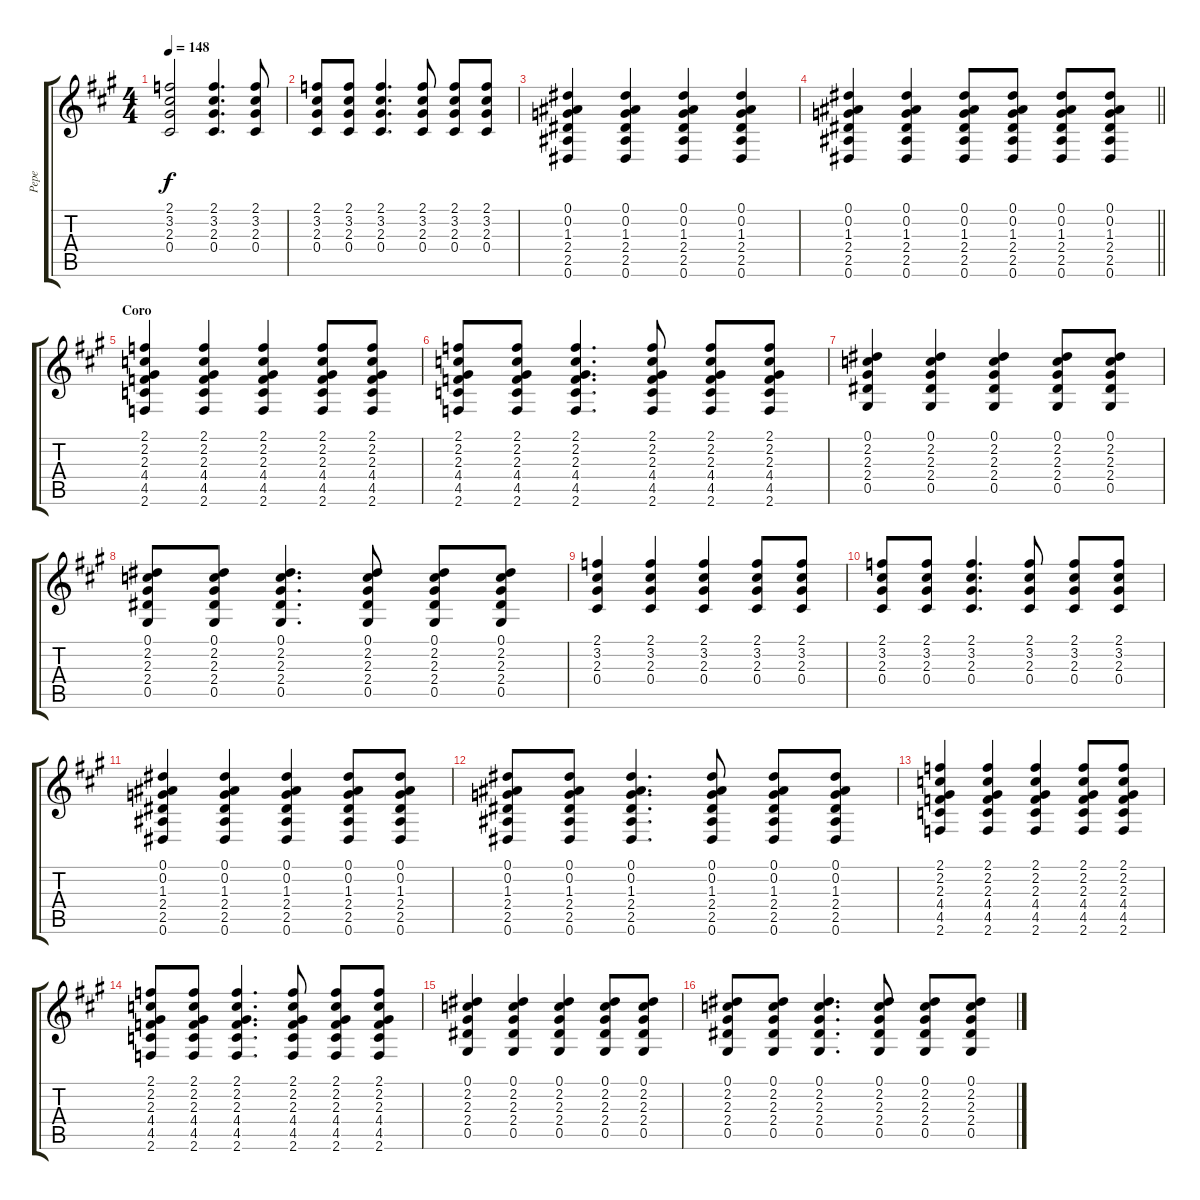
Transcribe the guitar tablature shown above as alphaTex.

\track ("Pepe" "Pepe") {instrument distortionguitar}
\staff {score tabs}
\tuning (Eb4 Bb3 Gb3 Db3 Ab2 Eb2) {hide}
\ts (4 4)
\tempo 148
\clef g2
\ks a
(2.1 3.2 2.3 0.4).2{dy f} (2.1 3.2 2.3 0.4).4{d} (2.1 3.2 2.3 0.4).8 |
(2.1 3.2 2.3 0.4).8 (2.1 3.2 2.3 0.4).8 (2.1 3.2 2.3 0.4).4{d} (2.1 3.2 2.3 0.4).8 (2.1 3.2 2.3 0.4).8 (2.1 3.2 2.3 0.4).8 |
(0.1 0.2 1.3 2.4 2.5 0.6).4 (0.1 0.2 1.3 2.4 2.5 0.6).4 (0.1 0.2 1.3 2.4 2.5 0.6).4 (0.1 0.2 1.3 2.4 2.5 0.6).4 |
\barLineRight lightlight
(0.1 0.2 1.3 2.4 2.5 0.6).4 (0.1 0.2 1.3 2.4 2.5 0.6).4 (0.1 0.2 1.3 2.4 2.5 0.6).8 (0.1 0.2 1.3 2.4 2.5 0.6).8 (0.1 0.2 1.3 2.4 2.5 0.6).8 (0.1 0.2 1.3 2.4 2.5 0.6).8 |
\section ("" "Coro")
(2.1 2.2 2.3 4.4 4.5 2.6).4 (2.1 2.2 2.3 4.4 4.5 2.6).4 (2.1 2.2 2.3 4.4 4.5 2.6).4 (2.1 2.2 2.3 4.4 4.5 2.6).8 (2.1 2.2 2.3 4.4 4.5 2.6).8 |
(2.1 2.2 2.3 4.4 4.5 2.6).8 (2.1 2.2 2.3 4.4 4.5 2.6).8 (2.1 2.2 2.3 4.4 4.5 2.6).4{d} (2.1 2.2 2.3 4.4 4.5 2.6).8 (2.1 2.2 2.3 4.4 4.5 2.6).8 (2.1 2.2 2.3 4.4 4.5 2.6).8 |
(0.1 2.2 2.3 2.4 0.5).4 (0.1 2.2 2.3 2.4 0.5).4 (0.1 2.2 2.3 2.4 0.5).4 (0.1 2.2 2.3 2.4 0.5).8 (0.1 2.2 2.3 2.4 0.5).8 |
(0.1 2.2 2.3 2.4 0.5).8 (0.1 2.2 2.3 2.4 0.5).8 (0.1 2.2 2.3 2.4 0.5).4{d} (0.1 2.2 2.3 2.4 0.5).8 (0.1 2.2 2.3 2.4 0.5).8 (0.1 2.2 2.3 2.4 0.5).8 |
(2.1 3.2 2.3 0.4).4 (2.1 3.2 2.3 0.4).4 (2.1 3.2 2.3 0.4).4 (2.1 3.2 2.3 0.4).8 (2.1 3.2 2.3 0.4).8 |
(2.1 3.2 2.3 0.4).8 (2.1 3.2 2.3 0.4).8 (2.1 3.2 2.3 0.4).4{d} (2.1 3.2 2.3 0.4).8 (2.1 3.2 2.3 0.4).8 (2.1 3.2 2.3 0.4).8 |
(0.1 0.2 1.3 2.4 2.5 0.6).4 (0.1 0.2 1.3 2.4 2.5 0.6).4 (0.1 0.2 1.3 2.4 2.5 0.6).4 (0.1 0.2 1.3 2.4 2.5 0.6).8 (0.1 0.2 1.3 2.4 2.5 0.6).8 |
(0.1 0.2 1.3 2.4 2.5 0.6).8 (0.1 0.2 1.3 2.4 2.5 0.6).8 (0.1 0.2 1.3 2.4 2.5 0.6).4{d} (0.1 0.2 1.3 2.4 2.5 0.6).8 (0.1 0.2 1.3 2.4 2.5 0.6).8 (0.1 0.2 1.3 2.4 2.5 0.6).8 |
(2.1 2.2 2.3 4.4 4.5 2.6).4 (2.1 2.2 2.3 4.4 4.5 2.6).4 (2.1 2.2 2.3 4.4 4.5 2.6).4 (2.1 2.2 2.3 4.4 4.5 2.6).8 (2.1 2.2 2.3 4.4 4.5 2.6).8 |
(2.1 2.2 2.3 4.4 4.5 2.6).8 (2.1 2.2 2.3 4.4 4.5 2.6).8 (2.1 2.2 2.3 4.4 4.5 2.6).4{d} (2.1 2.2 2.3 4.4 4.5 2.6).8 (2.1 2.2 2.3 4.4 4.5 2.6).8 (2.1 2.2 2.3 4.4 4.5 2.6).8 |
(0.1 2.2 2.3 2.4 0.5).4 (0.1 2.2 2.3 2.4 0.5).4 (0.1 2.2 2.3 2.4 0.5).4 (0.1 2.2 2.3 2.4 0.5).8 (0.1 2.2 2.3 2.4 0.5).8 |
(0.1 2.2 2.3 2.4 0.5).8 (0.1 2.2 2.3 2.4 0.5).8 (0.1 2.2 2.3 2.4 0.5).4{d} (0.1 2.2 2.3 2.4 0.5).8 (0.1 2.2 2.3 2.4 0.5).8 (0.1 2.2 2.3 2.4 0.5).8
